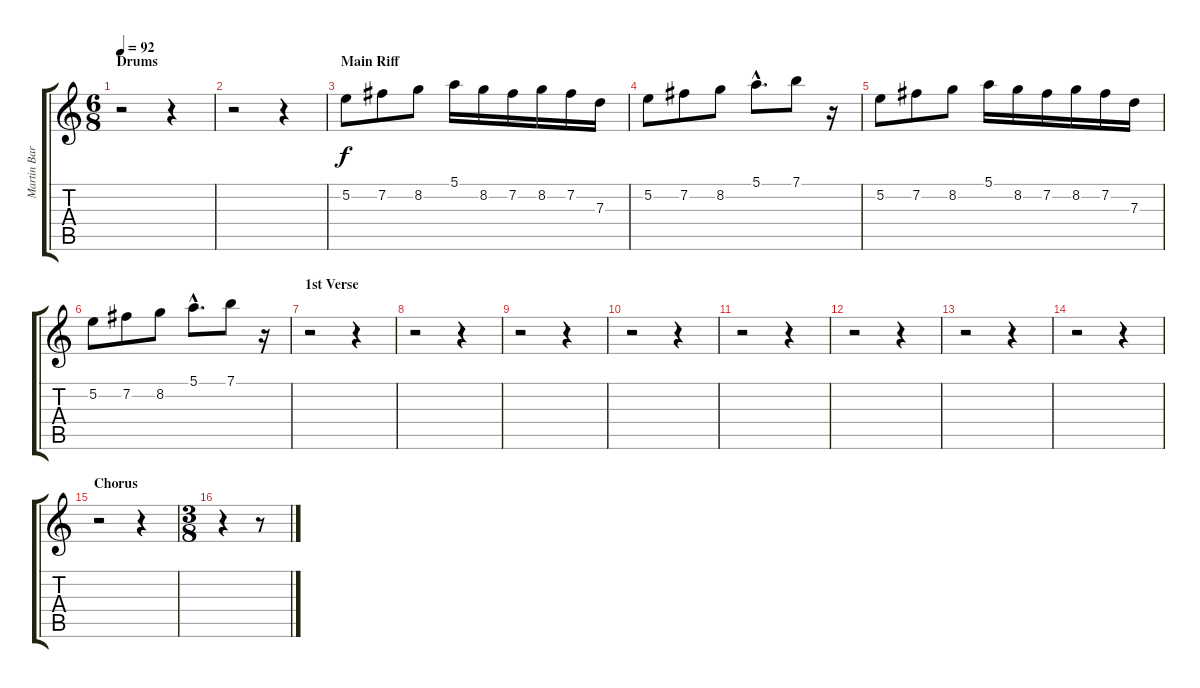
\track ("Martin Barre (Lead Guitar)" "Martin Bar") {instrument overdrivenguitar}
\staff {score tabs}
\tuning (E4 B3 G3 D3 A2 E2) {hide}
\ts (6 8)
\section ("" "Drums")
\tempo 92
\clef g2
\ks c
r.2{dy f instrument overdrivenguitar} r.4 |
r.2 r.4 |
\section ("" "Main Riff")
5.2.8 7.2.8 8.2.8 5.1.16 8.2.16 7.2.16 8.2.16 7.2.16 7.3.16 |
5.2.8 7.2.8 8.2.8 5.1{hac}.8{d} 7.1.8 r.16 |
5.2.8 7.2.8 8.2.8 5.1.16 8.2.16 7.2.16 8.2.16 7.2.16 7.3.16 |
5.2.8 7.2.8 8.2.8 5.1{hac}.8{d} 7.1.8 r.16 |
\section ("" "1st Verse")
r.2 r.4 |
r.2 r.4 |
r.2 r.4 |
r.2 r.4 |
r.2 r.4 |
r.2 r.4 |
r.2 r.4 |
r.2 r.4 |
\section ("" "Chorus")
r.2 r.4 |
\ts (3 8)
r.4 r.8
